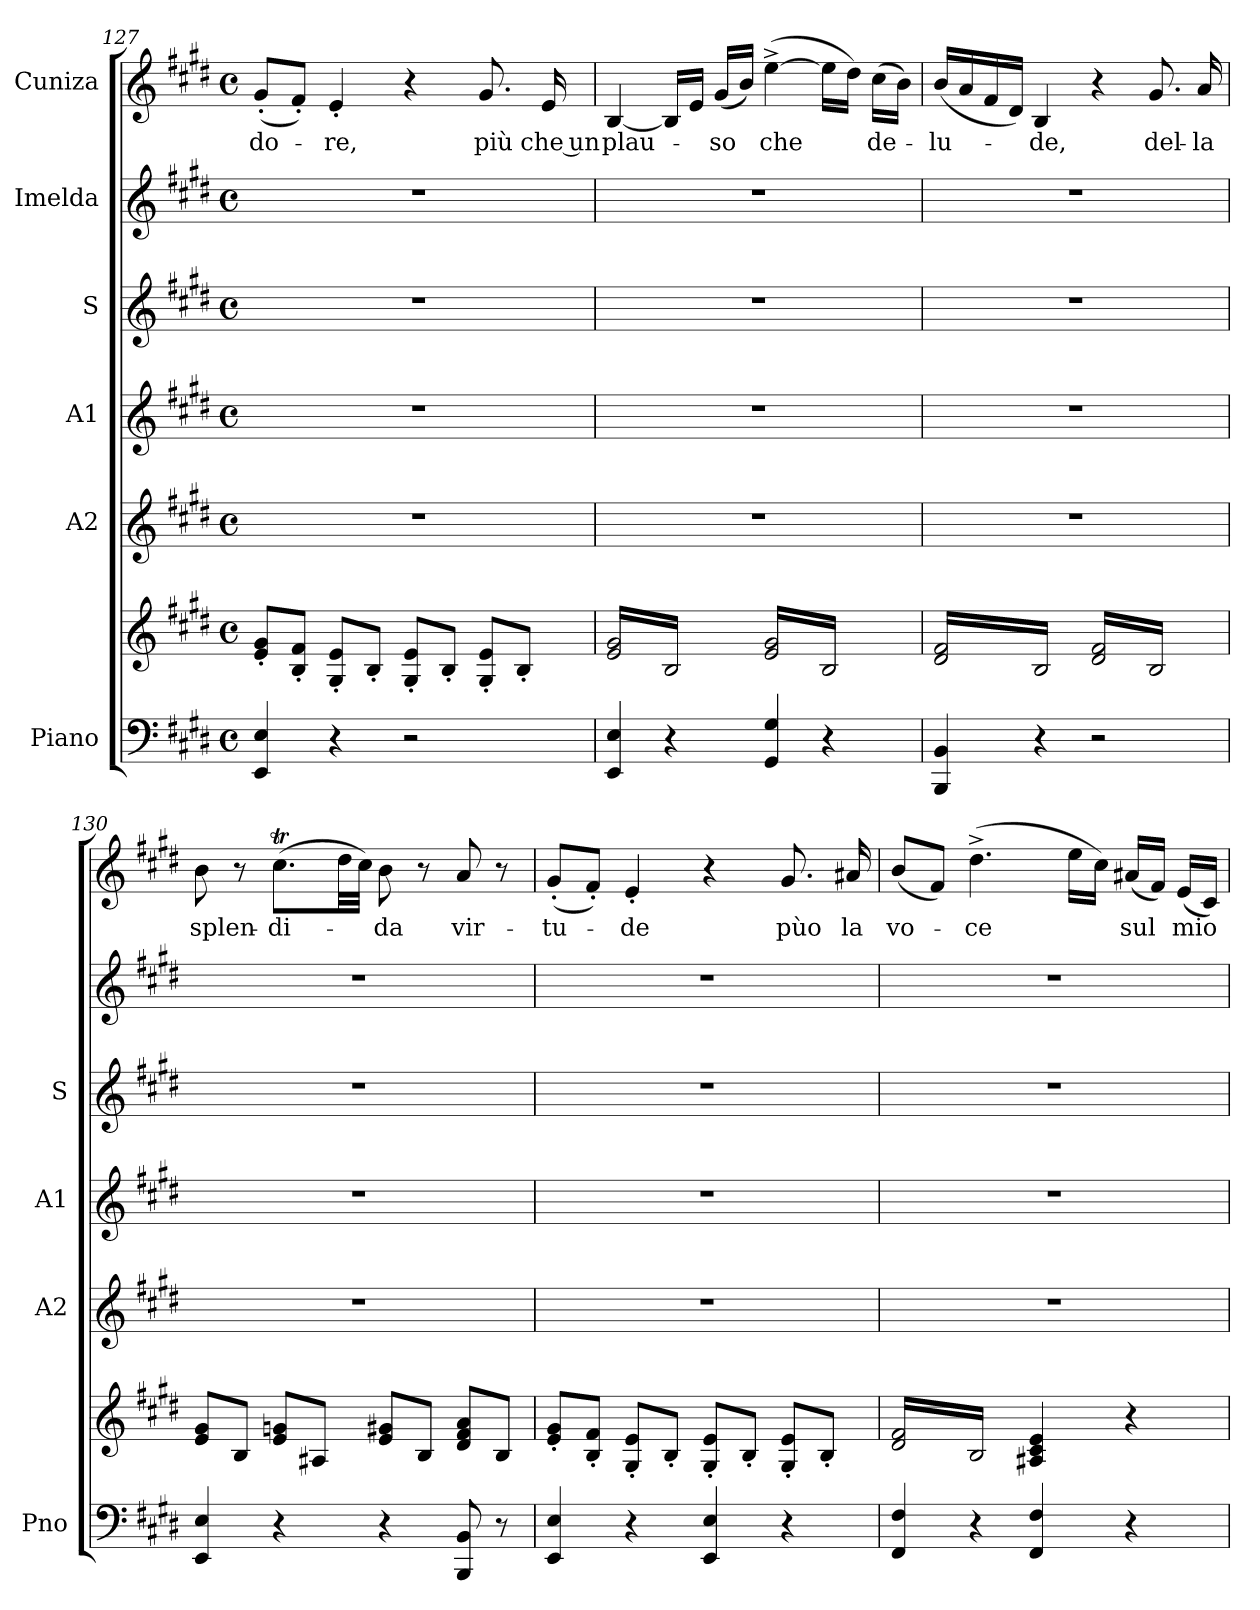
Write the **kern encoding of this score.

**kern	**kern	**kern	**kern	**kern	**kern	**kern	**text
*part6	*part6	*part5	*part4	*part3	*part2	*part1	*part1
*staff7	*staff6	*staff5	*staff4	*staff3	*staff2	*staff1	*staff1
*I"Piano	*	*I"A2	*I"A1	*I"S	*I"Imelda	*I"Cuniza	*
*I'Pno	*	*I'A2	*I'A1	*I'S	*	*	*
*clefF4	*clefG2	*clefG2	*clefG2	*clefG2	*clefG2	*clefG2	*
*k[f#c#g#d#]	*k[f#c#g#d#]	*k[f#c#g#d#]	*k[f#c#g#d#]	*k[f#c#g#d#]	*k[f#c#g#d#]	*k[f#c#g#d#]	*
*M4/4	*M4/4	*M4/4	*M4/4	*M4/4	*M4/4	*M4/4	*
*met(c)	*met(c)	*met(c)	*met(c)	*met(c)	*met(c)	*met(c)	*
=127	=127	=127	=127	=127	=127	=127	=127
4EE/ 4E/	8e/' 8g#/'L	1r	1r	1r	1r	(8g#'/L	-do-
.	8B/' 8f#/'J	.	.	.	.	8f#'/J)	.
4r	8G#/' 8e/'L	.	.	.	.	4e'/	-re,
.	8B'/J	.	.	.	.	.	.
2r	8G#/' 8e/'L	.	.	.	.	4r	.
.	8B'/J	.	.	.	.	.	.
.	8G#/' 8e/'L	.	.	.	.	8.g#/	più
.	8B'/J	.	.	.	.	.	.
.	.	.	.	.	.	16e/	che un
!!LO:LB:g=z
=128	=128	=128	=128	=128	=128	=128	=128
*	*tremolo	*	*	*	*	*	*
4EE/ 4E/	16e/ 16g#/LL	1r	1r	1r	1r	[4B/	plau-
.	16B/	.	.	.	.	.	.
.	16e/ 16g#/	.	.	.	.	.	.
.	16B/	.	.	.	.	.	.
4r	16e/ 16g#/	.	.	.	.	16B/LL]	.
.	16B/	.	.	.	.	16e/JJ	.
.	16e/ 16g#/	.	.	.	.	(16g#/LL	-so
.	16B/JJ	.	.	.	.	16b/JJ)	.
4GG#/ 4G#/	16e/ 16g#/LL	.	.	.	.	([4ee^\	che
.	16B/	.	.	.	.	.	.
.	16e/ 16g#/	.	.	.	.	.	.
.	16B/	.	.	.	.	.	.
4r	16e/ 16g#/	.	.	.	.	16ee\LL]	.
.	16B/	.	.	.	.	16dd#\JJ)	.
.	16e/ 16g#/	.	.	.	.	(16cc#\LL	de-
.	16B/JJ	.	.	.	.	16b\JJ)	.
=129	=129	=129	=129	=129	=129	=129	=129
4BBB/ 4BB/	16d#/ 16f#/LL	1r	1r	1r	1r	(16b/LL	-lu-
.	16B/	.	.	.	.	16a/	.
.	16d#/ 16f#/	.	.	.	.	16f#/	.
.	16B/	.	.	.	.	16d#/JJ)	.
4r	16d#/ 16f#/	.	.	.	.	4B/	-de,
.	16B/	.	.	.	.	.	.
.	16d#/ 16f#/	.	.	.	.	.	.
.	16B/JJ	.	.	.	.	.	.
2r	16d#/ 16f#/LL	.	.	.	.	4r	.
.	16B/	.	.	.	.	.	.
.	16d#/ 16f#/	.	.	.	.	.	.
.	16B/	.	.	.	.	.	.
.	16d#/ 16f#/	.	.	.	.	8.g#/	del-
.	16B/	.	.	.	.	.	.
.	16d#/ 16f#/	.	.	.	.	.	.
.	16B/JJ	.	.	.	.	16a/	-la
*	*Xtremolo	*	*	*	*	*	*
=130	=130	=130	=130	=130	=130	=130	=130
4EE/ 4E/	8e/ 8g#/L	1r	1r	1r	1r	8b\	splen-
.	.	.	.	.	.	.	.
.	8B/J	.	.	.	.	8r	.
.	.	.	.	.	.	.	.
4r	8e/ 8gn/L	.	.	.	.	(8.cc#T\L	-di-
.	8A#X/J	.	.	.	.	.	.
.	.	.	.	.	.	32dd#\LL	.
.	.	.	.	.	.	32cc#\JJJ)	.
4r	8e/ 8g#X/L	.	.	.	.	8b\	-da
.	8B/J	.	.	.	.	8r	.
8BBB/ 8BB/	8d#/ 8f#/ 8a/L	.	.	.	.	8a/	vir-
8r	8B/J	.	.	.	.	8r	.
=131	=131	=131	=131	=131	=131	=131	=131
4EE/ 4E/	8e/' 8g#/'L	1r	1r	1r	1r	(8g#'/L	-tu-
.	8B/' 8f#/'J	.	.	.	.	8f#'/J)	.
4r	8G#/' 8e/'L	.	.	.	.	4e'/	-de
.	8B'/J	.	.	.	.	.	.
4EE/ 4E/	8G#/' 8e/'L	.	.	.	.	4r	.
.	8B'/J	.	.	.	.	.	.
4r	8G#/' 8e/'L	.	.	.	.	8.g#/	pùo
.	8B'/J	.	.	.	.	.	.
.	.	.	.	.	.	16a#X/	la
!!LO:LB:g=z
=132	=132	=132	=132	=132	=132	=132	=132
*	*tremolo	*	*	*	*	*	*
4FF#/ 4F#/	16d#/ 16f#/LL	1r	1r	1r	1r	(8b/L	vo-
.	16B/	.	.	.	.	.	.
.	16d#/ 16f#/	.	.	.	.	8f#/J)	.
.	16B/	.	.	.	.	.	.
4r	16d#/ 16f#/	.	.	.	.	(4.dd#^\	-ce
.	16B/	.	.	.	.	.	.
.	16d#/ 16f#/	.	.	.	.	.	.
.	16B/JJ	.	.	.	.	.	.
*	*Xtremolo	*	*	*	*	*	*
4FF#/ 4F#/	4A#X/ 4c#/ 4e/	.	.	.	.	.	.
.	.	.	.	.	.	.	.
.	.	.	.	.	.	16ee\LL	.
.	.	.	.	.	.	16cc#\JJ)	.
4r	4r	.	.	.	.	(16a#X/LL	sul
.	.	.	.	.	.	16f#/JJ)	.
.	.	.	.	.	.	(16e/LL	mio
.	.	.	.	.	.	16c#/JJ)	.
=	=	=	=	=	=	=	=
*-	*-	*-	*-	*-	*-	*-	*-
